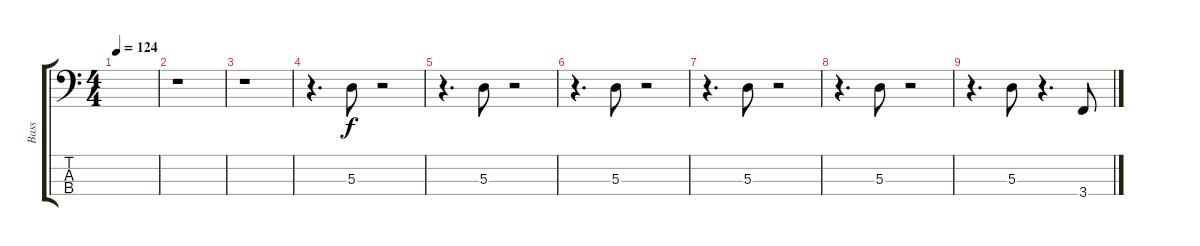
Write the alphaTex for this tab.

\track ("Bass" "Bass") {instrument electricbasspick}
\staff {score tabs}
\tuning (G2 D2 A1 D1) {hide}
\ts (4 4)
\tempo 124
\clef f4
\ks c
|
r.1 |
r.1 |
r.4{d} 5.3.8 r.2 |
r.4{d} 5.3.8 r.2 |
r.4{d} 5.3.8 r.2 |
r.4{d} 5.3.8 r.2 |
r.4{d} 5.3.8 r.2 |
r.4{d} 5.3.8 r.4{d} 3.4.8
